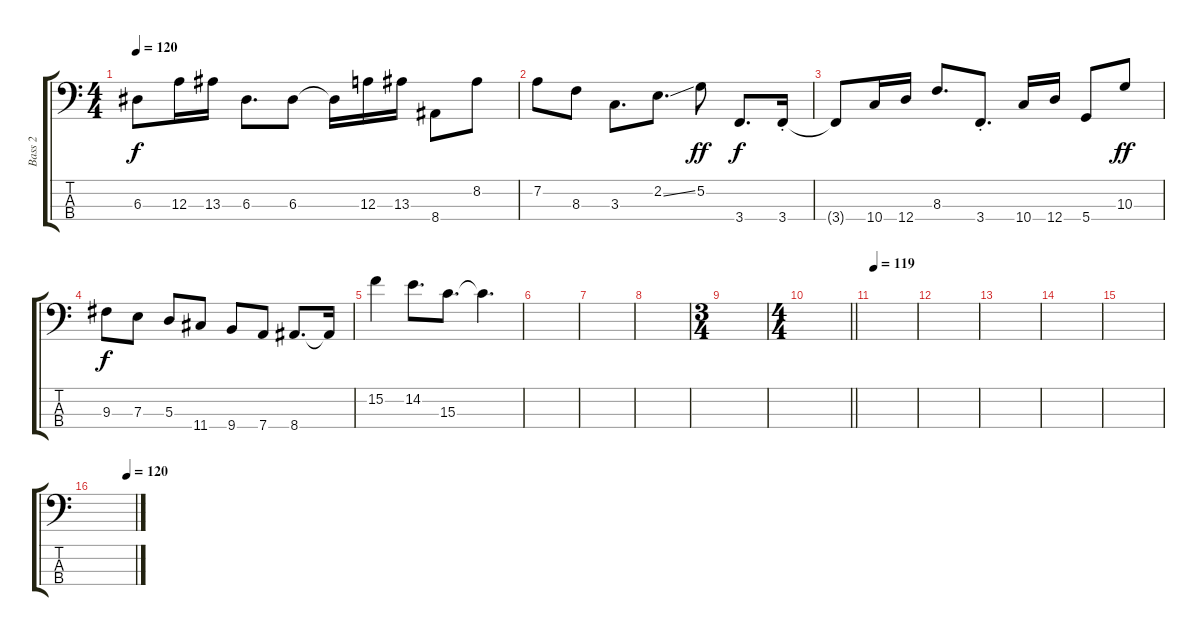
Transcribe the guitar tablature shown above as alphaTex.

\track ("Bass 2" "Bass 2") {instrument slapbass2}
\staff {score tabs}
\tuning (G2 D2 A1 D1) {hide}
\ts (4 4)
\tempo 120
\clef f4
\ks c
6.3{t}.8{dy f} 12.3.16 13.3.16 6.3.8{d} 6.3.8 6.3{t}.16 12.3.16 13.3.16 8.4.8 8.2.8 |
7.2.8 8.3.8 3.3.8{d} 2.2{ss}.8{d} 5.2.8{dy ff} 3.4.8{d dy f} 3.4{st}.16 |
3.4{t}.8 10.4.16 12.4.16 8.3.8{d} 3.4{st}.8{d} 10.4.16 12.4.16 5.4.8 10.3.8{dy ff} |
9.3.8{dy f} 7.3.8 5.3.8 11.4.8 9.4.8 7.4.8 8.4.8{d} 8.4{t}.16 |
15.2.4 14.2.8{d} 15.3.8{d} 15.3{t}.4{d} |
|
|
|
\ts (3 4)
|
\ts (4 4)
\barLineRight lightlight
|
\section ("" "")
\tempo 119
|
|
|
|
|
\tempo (120 0.8125)
